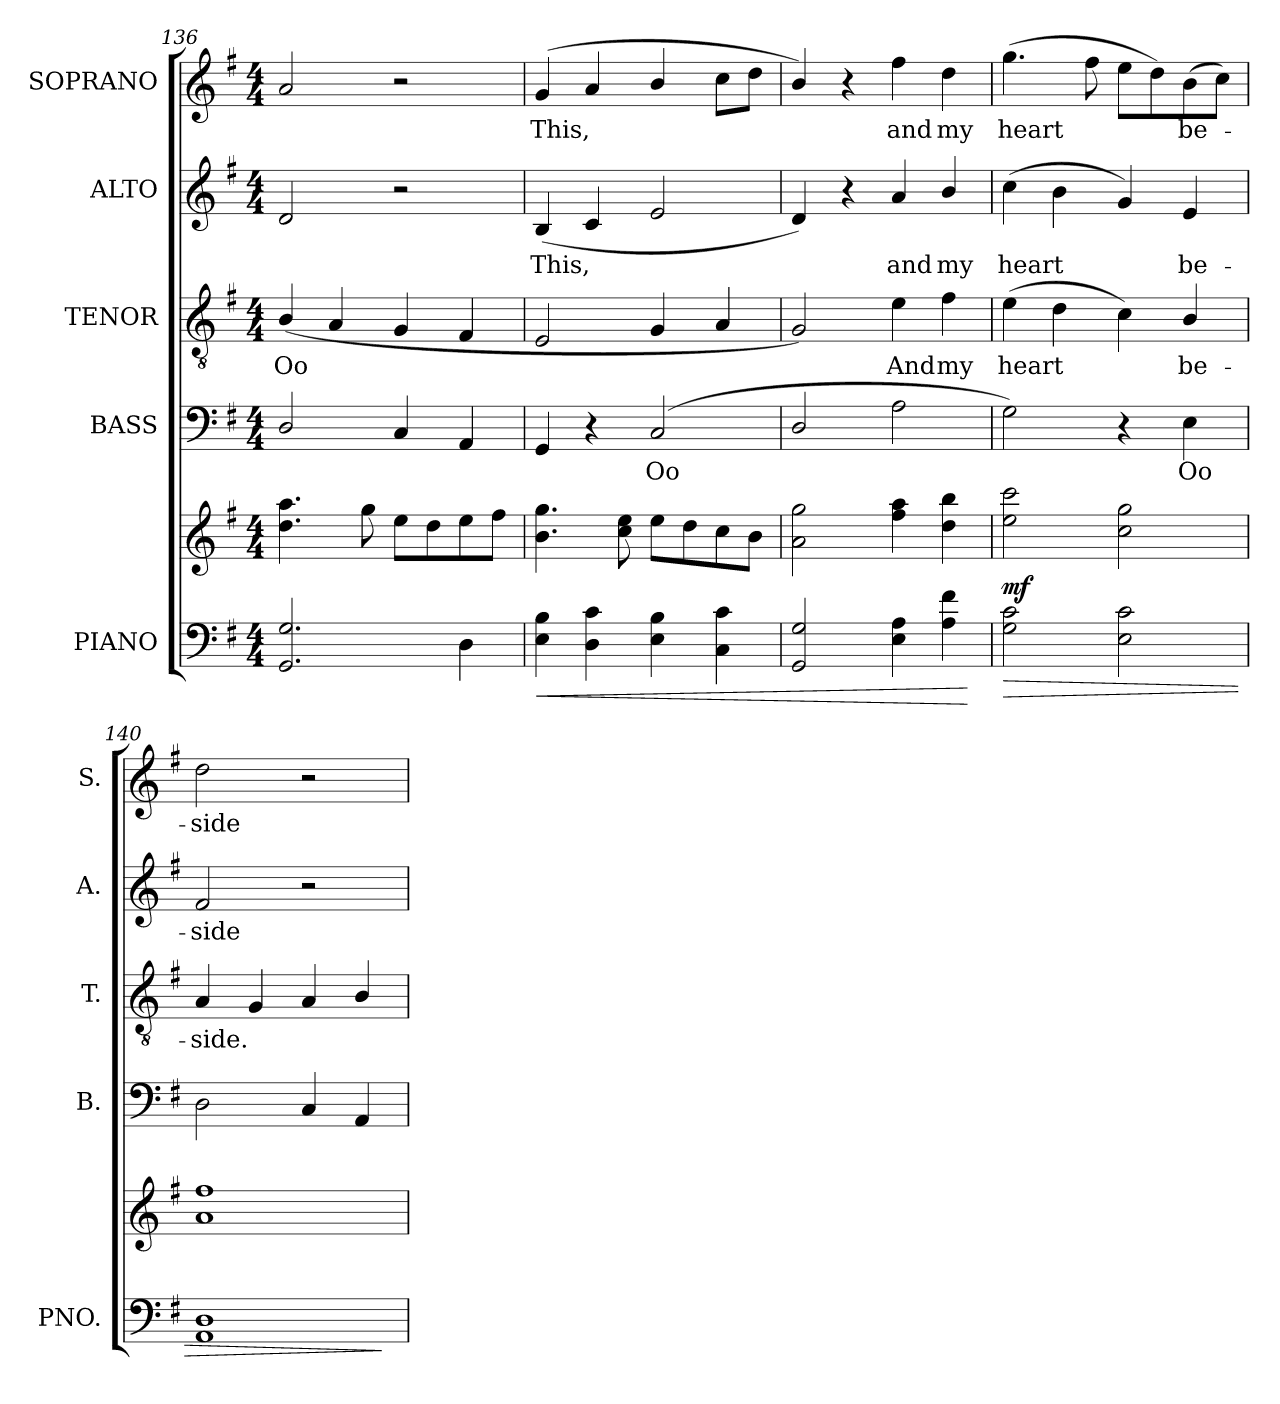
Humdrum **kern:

**kern	**kern	**dynam	**kern	**text	**kern	**text	**kern	**text	**kern	**text
*part5	*part5	*part5	*part4	*part4	*part3	*part3	*part2	*part2	*part1	*part1
*staff6	*staff5	*staff5/6	*staff4	*staff4	*staff3	*staff3	*staff2	*staff2	*staff1	*staff1
*I"PIANO	*	*	*I"BASS	*	*I"TENOR	*	*I"ALTO	*	*I"SOPRANO	*
*I'PNO.	*	*	*I'B.	*	*I'T.	*	*I'A.	*	*I'S.	*
!!LO:PB:g=z
*clefF4	*clefG2	*	*clefF4	*	*clefGv2	*	*clefG2	*	*clefG2	*
*	*	*	*	*	*ITrd7c12	*	*	*	*	*
*k[f#]	*k[f#]	*	*k[f#]	*	*k[f#]	*	*k[f#]	*	*k[f#]	*
*G:	*G:	*	*G:	*	*G:	*	*G:	*	*G:	*
*M4/4	*M4/4	*	*M4/4	*	*M4/4	*	*M4/4	*	*M4/4	*
=136	=136	=136	=136	=136	=136	=136	=136	=136	=136	=136
!	!	!	!	!	!	!LO:LY:b:color=#000000	!	!	!	!
2.GGi/ 2.Gi	4.ddi\ 4.aai	.	2Di/	.	(4BBi/	Oo	2di/	.	2ai/	.
.	.	.	.	.	4AAi/	.	.	.	.	.
.	8ggi\	.	.	.	.	.	.	.	.	.
.	8eei\L	.	4Ci/	.	4GGi/	.	2r	.	2r	.
.	8ddi\	.	.	.	.	.	.	.	.	.
4Di\	8eei\	.	4AAi/	.	4FF#i/	.	.	.	.	.
.	8ff#i\J	.	.	.	.	.	.	.	.	.
=137	=137	=137	=137	=137	=137	=137	=137	=137	=137	=137
!	!	!LO:HP:b=2	!	!	!	!	!	!	!	!
!	!	!	!	!	!	!	!	!LO:LY:b:color=#000000	!	!
!	!	!	!	!	!	!	!	!	!	!LO:LY:b:color=#000000
4Ei\ 4Bi	4.bi\ 4.ggi	<	4GGi/	.	2EEi/	.	(4Bi/	This,	(4gi/	This,
4Di\ 4ci	.	.	4r	.	.	.	4ci/	.	4ai/	.
.	8cci\ 8eei	.	.	.	.	.	.	.	.	.
!	!	!	!	!LO:LY:b:color=#000000	!	!	!	!	!	!
4Ei\ 4Bi	8eei\L	.	(2Ci/	Oo	4GGi/	.	2ei/	.	4bi/	.
.	8ddi\	.	.	.	.	.	.	.	.	.
4Ci\ 4ci	8cci\	.	.	.	4AAi/	.	.	.	8cci\L	.
.	8bi\J	.	.	.	.	.	.	.	8ddi\J	.
=138	=138	=138	=138	=138	=138	=138	=138	=138	=138	=138
2GGi/ 2Gi	2ai\ 2ggi	.	2Di/	.	2GGi/)	.	4di/)	.	4bi/)	.
.	.	.	.	.	.	.	4r	.	4r	.
!	!	!	!	!	!	!LO:LY:b:color=#000000	!	!	!	!
!	!	!	!	!	!	!	!	!LO:LY:b:color=#000000	!	!
!	!	!	!	!	!	!	!	!	!	!LO:LY:b:color=#000000
4Ei\ 4Ai	4ff#i\ 4aai	.	2Ai\	.	4Ei\	And	4ai/	and	4ff#i\	and
!	!	!	!	!	!	!LO:LY:b:color=#000000	!	!	!	!
!	!	!	!	!	!	!	!	!LO:LY:b:color=#000000	!	!
!	!	!	!	!	!	!	!	!	!	!LO:LY:b:color=#000000
4Ai\ 4f#i	4ddi\ 4bbi	.	.	.	4F#i\	my	4bi/	my	4ddi\	my
.	.	[	.	.	.	.	.	.	.	.
=139	=139	=139	=139	=139	=139	=139	=139	=139	=139	=139
!	!	!LO:HP:b=2	!	!	!	!	!	!	!	!
!	!	!	!	!	!	!LO:LY:b:color=#000000	!	!	!	!
!	!	!	!	!	!	!	!	!LO:LY:b:color=#000000	!	!
!	!	!	!	!	!	!	!	!	!	!LO:LY:b:color=#000000
2Gi\ 2ci	2eei\ 2ccci	> mf	2Gi\)	.	(4Ei\	heart	(4cci\	heart	(4.ggi\	heart
.	.	.	.	.	4Di\	.	4bi\	.	.	.
.	.	.	.	.	.	.	.	.	8ff#i\	.
2Ei\ 2ci	2cci\ 2ggi	.	4r	.	4Ci\)	.	4gi/)	.	8eei\L	.
.	.	.	.	.	.	.	.	.	8ddi\)	.
!	!	!	!	!LO:LY:b:color=#000000	!	!	!	!	!	!
!	!	!	!	!	!	!LO:LY:b:color=#000000	!	!	!	!
!	!	!	!	!	!	!	!	!LO:LY:b:color=#000000	!	!
!	!	!	!	!	!	!	!	!	!	!LO:LY:b:color=#000000
.	.	.	4Ei\	Oo	4BBi/	be-	4ei/	be-	(8bi\	be-
.	.	.	.	.	.	.	.	.	8cci\J)	.
=140	=140	=140	=140	=140	=140	=140	=140	=140	=140	=140
!	!	!	!	!	!	!LO:LY:b:color=#000000	!	!	!	!
!	!	!	!	!	!	!	!	!LO:LY:b:color=#000000	!	!
!	!	!	!	!	!	!	!	!	!	!LO:LY:b:color=#000000
1AAi 1Di	1ai 1ff#i	.	2Di\	.	4AAi/	-side.	2f#i/	-side	2ddi\	-side
.	.	.	.	.	4GGi/	.	.	.	.	.
.	.	.	4Ci/	.	4AAi/	.	2r	.	2r	.
.	.	.	4AAi/	.	4BBi/	.	.	.	.	.
.	.	]	.	.	.	.	.	.	.	.
=	=	=	=	=	=	=	=	=	=	=
*-	*-	*-	*-	*-	*-	*-	*-	*-	*-	*-
